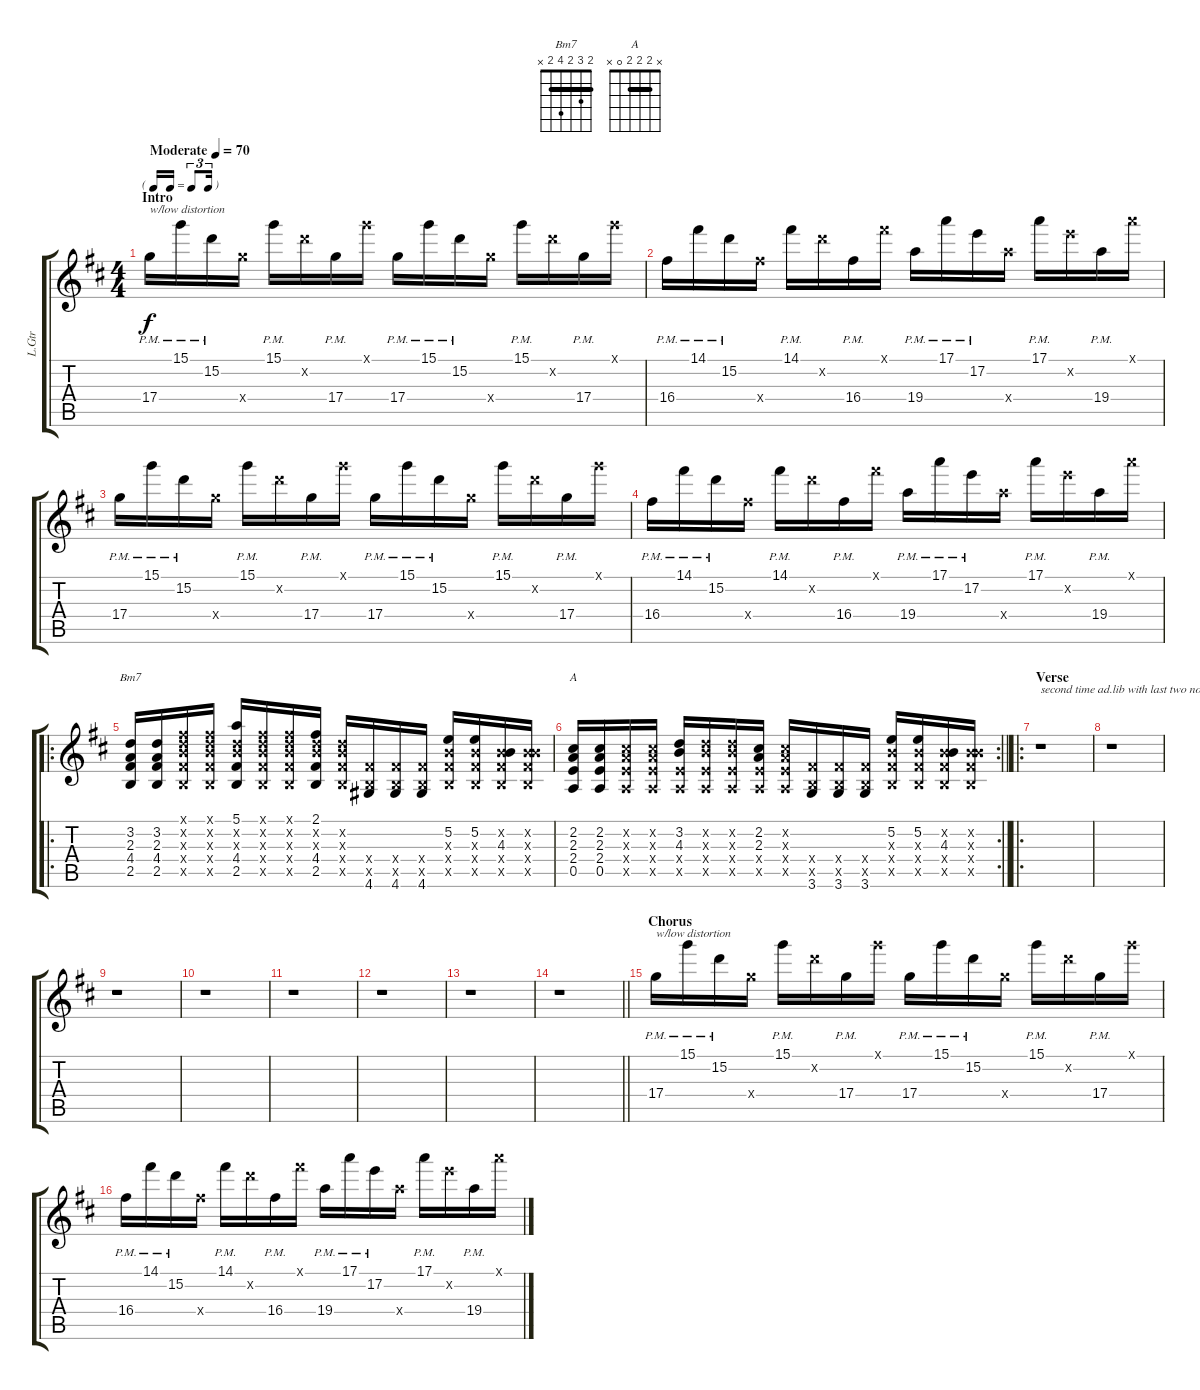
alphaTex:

\track ("L.Gtr" "L.Gtr") {instrument overdrivenguitar}
\staff {score tabs}
\tuning (E4 B3 G3 D3 A2 E2) {hide}
\chord ("Bm7" 2 3 2 4 2 x) {barre 2}
\chord ("A" x 2 2 2 0 x) {barre 2}
\ts (4 4)
\tf triplet16th
\section ("" "Intro")
\tempo (70 "Moderate")
\clef g2
\ks bminor
17.4{pm}.16{txt "w/low distortion" dy f instrument electricguitarmuted} 15.1{pm}.16 15.2{pm}.16 17.4{x}.16 15.1{pm}.16 15.2{x}.16 17.4{pm}.16 15.1{x}.16 17.4{pm}.16 15.1{pm}.16 15.2{pm}.16 17.4{x}.16 15.1{pm}.16 15.2{x}.16 17.4{pm}.16 15.1{x}.16 |
16.4{pm}.16 14.1{pm}.16 15.2{pm}.16 16.4{x}.16 14.1{pm}.16 15.2{x}.16 16.4{pm}.16 14.1{x}.16 19.4{pm}.16 17.1{pm}.16 17.2{pm}.16 19.4{x}.16 17.1{pm}.16 17.2{x}.16 19.4{pm}.16 17.1{x}.16 |
17.4{pm}.16 15.1{pm}.16 15.2{pm}.16 17.4{x}.16 15.1{pm}.16 15.2{x}.16 17.4{pm}.16 15.1{x}.16 17.4{pm}.16 15.1{pm}.16 15.2{pm}.16 17.4{x}.16 15.1{pm}.16 15.2{x}.16 17.4{pm}.16 15.1{x}.16 |
16.4{pm}.16 14.1{pm}.16 15.2{pm}.16 16.4{x}.16 14.1{pm}.16 15.2{x}.16 16.4{pm}.16 14.1{x}.16 19.4{pm}.16 17.1{pm}.16 17.2{pm}.16 19.4{x}.16 17.1{pm}.16 17.2{x}.16 19.4{pm}.16 17.1{x}.16 |
\ro
(3.2 2.3 4.4 2.5).16{ch "Bm7" balance 16 instrument overdrivenguitar} (3.2 2.3 4.4 2.5).16 (2.1{x} 3.2{x} 4.3{x} 4.4{x} 2.5{x}).16 (2.1{x} 3.2{x} 4.3{x} 4.4{x} 2.5{x}).16 (5.1 3.2{x} 4.3{x} 4.4 2.5).16 (2.1{x} 3.2{x} 4.3{x} 4.4{x} 2.5{x}).16 (2.1{x} 3.2{x} 4.3{x} 4.4{x} 2.5{x}).16 (2.1 3.2{x} 4.3{x} 4.4 2.5).16 (3.2{x} 4.3{x} 4.4{x} 2.5{x}).16 (4.4{x} 2.5{x} 4.6).16 (4.4{x} 2.5{x} 4.6).16 (4.4{x} 2.5{x} 4.6).16 (5.2 4.3{x} 4.4{x} 2.5{x}).16 (5.2 4.3{x} 4.4{x} 2.5{x}).16 (0.2{x} 4.3 4.4{x} 2.5{x}).16 (0.2{x} 4.3{x} 4.4{x} 2.5{x}).16 |
\rc 2
\barLineRight lightlight
(2.2 2.3 2.4 0.5).16{ch "A"} (2.2 2.3 2.4 0.5).16 (2.2{x} 2.3{x} 2.4{x} 0.5{x}).16 (2.2{x} 2.3{x} 2.4{x} 0.5{x}).16 (3.2 4.3 2.4{x} 0.5{x}).16 (3.2{x} 4.3{x} 2.4{x} 0.5{x}).16 (3.2{x} 4.3{x} 2.4{x} 0.5{x}).16 (2.2 2.3 2.4{x} 0.5{x}).16 (2.2{x} 2.3{x} 2.4{x} 0.5{x}).16 (4.4{x} 2.5{x} 3.6).16 (4.4{x} 2.5{x} 3.6).16 (4.4{x} 2.5{x} 3.6).16 (5.2 4.3{x} 4.4{x} 2.5{x}).16 (5.2 4.3{x} 4.4{x} 2.5{x}).16 (0.2{x} 4.3 4.4{x} 2.5{x}).16 (0.2{x} 4.3{x} 4.4{x} 2.5{x}).16 |
\ro
\section ("" "Verse")
r.1{txt "second time ad.lib with last two notes of Solo 1" balance 0} |
r.1 |
r.1 |
r.1 |
r.1 |
r.1 |
r.1 |
\barLineRight lightlight
r.1 |
\section ("" "Chorus")
17.4{pm}.16{txt "w/low distortion" instrument electricguitarmuted} 15.1{pm}.16 15.2{pm}.16 17.4{x}.16 15.1{pm}.16 15.2{x}.16 17.4{pm}.16 15.1{x}.16 17.4{pm}.16 15.1{pm}.16 15.2{pm}.16 17.4{x}.16 15.1{pm}.16 15.2{x}.16 17.4{pm}.16 15.1{x}.16 |
16.4{pm}.16 14.1{pm}.16 15.2{pm}.16 16.4{x}.16 14.1{pm}.16 15.2{x}.16 16.4{pm}.16 14.1{x}.16 19.4{pm}.16 17.1{pm}.16 17.2{pm}.16 19.4{x}.16 17.1{pm}.16 17.2{x}.16 19.4{pm}.16 17.1{x}.16
